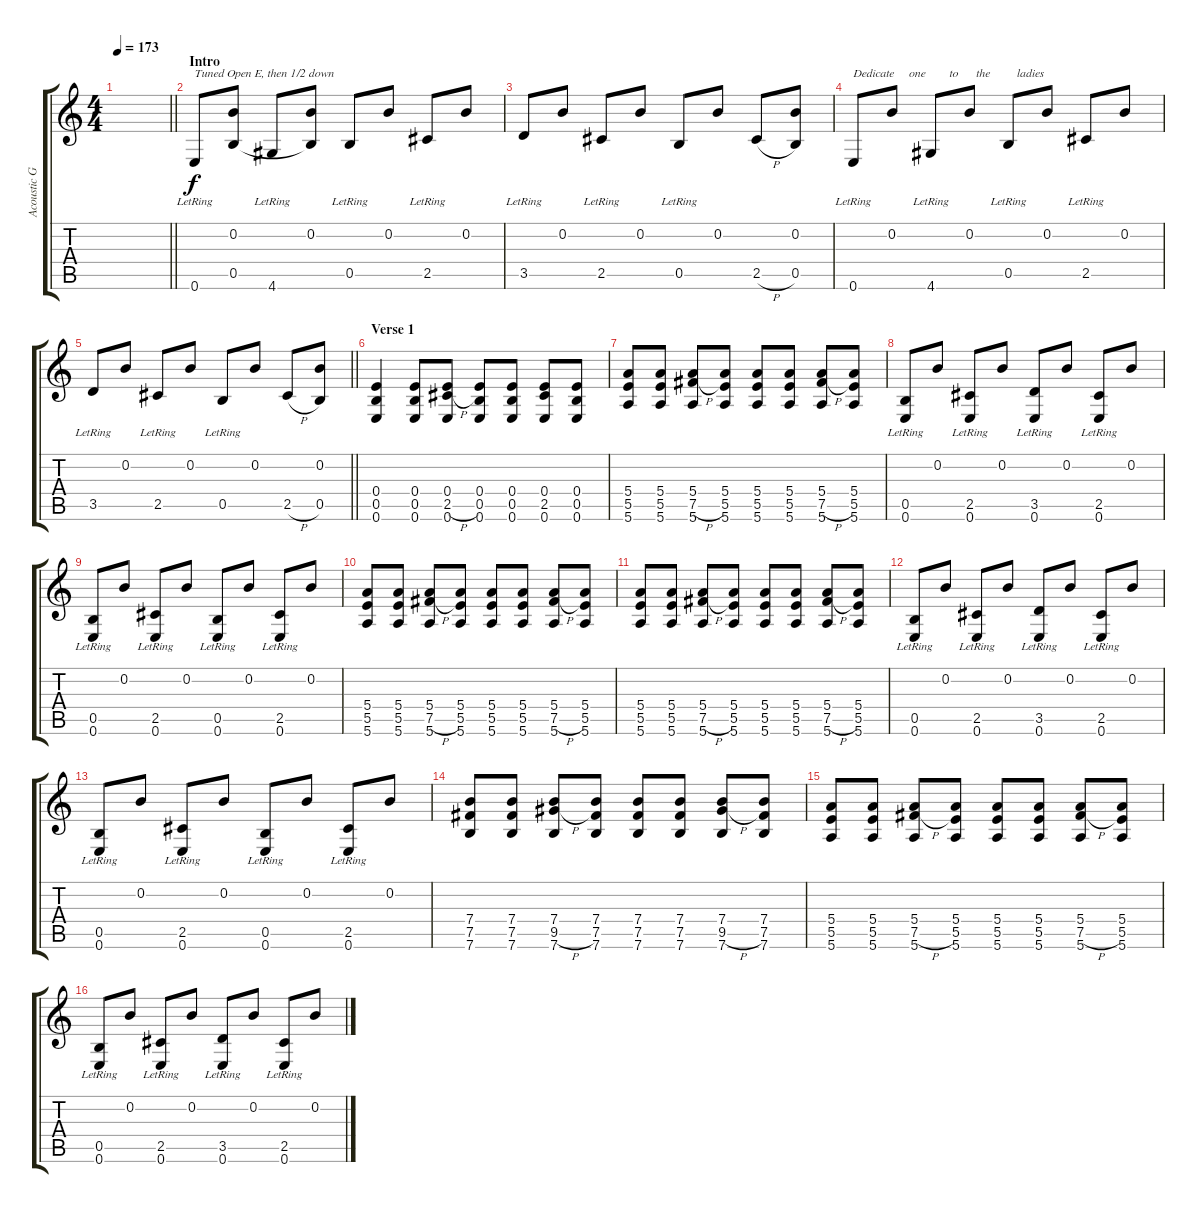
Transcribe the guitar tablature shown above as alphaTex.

\track ("Acoustic Guitar (David Lee Roth)" "Acoustic G") {instrument acousticguitarsteel}
\staff {score tabs}
\tuning (E4 B3 Ab3 E3 B2 E2) {hide}
\ts (4 4)
\tempo 173
\clef g2
\barLineRight lightlight
\ks c
|
\section ("" "Intro")
0.6{lr}.8{txt "Tuned Open E, then 1/2 down"} (0.2 0.5).8 4.6{lr}.8 (0.2 0.5{t}).8 0.5{lr}.8 0.2.8 2.5{lr}.8 0.2.8 |
3.5{lr}.8 0.2.8 2.5{lr}.8 0.2.8 0.5{lr}.8 0.2.8 2.5{h}.8 (0.2 0.5).8 |
0.6{lr}.8{txt "Dedicate     one        to      the         ladies"} 0.2.8 4.6{lr}.8 0.2.8 0.5{lr}.8 0.2.8 2.5{lr}.8 0.2.8 |
\barLineRight lightlight
3.5{lr}.8 0.2.8 2.5{lr}.8 0.2.8 0.5{lr}.8 0.2.8 2.5{h}.8 (0.2 0.5).8 |
\section ("" "Verse 1")
(0.4 0.5 0.6).4 (0.4 0.5 0.6).8 (0.4 2.5{h} 0.6).8 (0.4 0.5 0.6).8 (0.4 0.5 0.6).8 (0.4 2.5 0.6).8 (0.4 0.5 0.6).8 |
(5.4 5.5 5.6).8 (5.4 5.5 5.6).8 (5.4 7.5{h} 5.6).8 (5.4 5.5 5.6).8 (5.4 5.5 5.6).8 (5.4 5.5 5.6).8 (5.4 7.5{h} 5.6).8 (5.4 5.5 5.6).8 |
(0.5 0.6{lr}).8 0.2.8 (2.5{lr} 0.6{lr}).8 0.2.8 (3.5{lr} 0.6{lr}).8 0.2.8 (2.5{lr} 0.6{lr}).8 0.2.8 |
(0.5 0.6{lr}).8 0.2.8 (2.5{lr} 0.6{lr}).8 0.2.8 (0.5{lr} 0.6{lr}).8 0.2.8 (2.5{lr} 0.6{lr}).8 0.2.8 |
(5.4 5.5 5.6).8 (5.4 5.5 5.6).8 (5.4 7.5{h} 5.6).8 (5.4 5.5 5.6).8 (5.4 5.5 5.6).8 (5.4 5.5 5.6).8 (5.4 7.5{h} 5.6).8 (5.4 5.5 5.6).8 |
(5.4 5.5 5.6).8 (5.4 5.5 5.6).8 (5.4 7.5{h} 5.6).8 (5.4 5.5 5.6).8 (5.4 5.5 5.6).8 (5.4 5.5 5.6).8 (5.4 7.5{h} 5.6).8 (5.4 5.5 5.6).8 |
(0.5 0.6{lr}).8 0.2.8 (2.5{lr} 0.6{lr}).8 0.2.8 (3.5{lr} 0.6{lr}).8 0.2.8 (2.5{lr} 0.6{lr}).8 0.2.8 |
(0.5 0.6{lr}).8 0.2.8 (2.5{lr} 0.6{lr}).8 0.2.8 (0.5{lr} 0.6{lr}).8 0.2.8 (2.5{lr} 0.6{lr}).8 0.2.8 |
(7.4 7.5 7.6).8 (7.4 7.5 7.6).8 (7.4 9.5{h} 7.6).8 (7.4 7.5 7.6).8 (7.4 7.5 7.6).8 (7.4 7.5 7.6).8 (7.4 9.5{h} 7.6).8 (7.4 7.5 7.6).8 |
(5.4 5.5 5.6).8 (5.4 5.5 5.6).8 (5.4 7.5{h} 5.6).8 (5.4 5.5 5.6).8 (5.4 5.5 5.6).8 (5.4 5.5 5.6).8 (5.4 7.5{h} 5.6).8 (5.4 5.5 5.6).8 |
(0.5 0.6{lr}).8 0.2.8 (2.5{lr} 0.6{lr}).8 0.2.8 (3.5{lr} 0.6{lr}).8 0.2.8 (2.5{lr} 0.6{lr}).8 0.2.8
